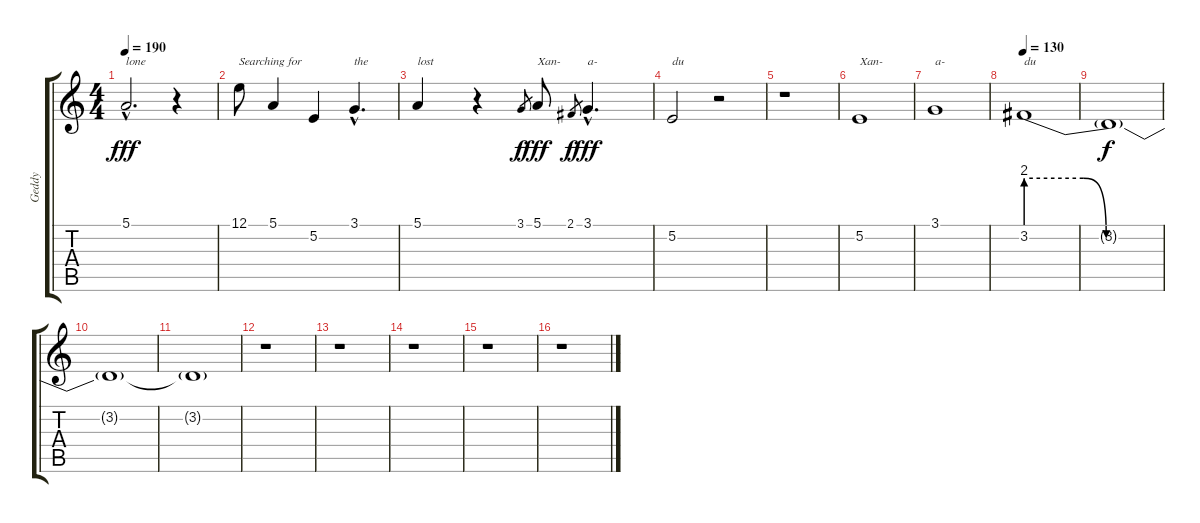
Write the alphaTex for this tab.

\track ("Geddy" "Geddy") {instrument lead6voice}
\staff {score tabs}
\tuning (E4 B3 G3 D3 A2 E2) {hide}
\ts (4 4)
\tempo 190
\clef g2
\ks c
5.1{hac}.2{d txt "lone" dy fff} r.4 |
12.1.8{txt "Searching for"} 5.1.4 5.2.4 3.1{hac}.4{d txt "the"} |
5.1.4{txt "lost"} r.4 3.1.8{gr dy f} 5.1.8{txt "Xan-" dy fff} 2.1.8{gr dy f} 3.1{hac}.4{d txt "a-" dy fff} |
5.2.2{txt "du"} r.2 |
r.1 |
5.2.1{txt "Xan-"} |
3.1.1{txt "a-"} |
\tempo 130
3.2{be (custom 0 8 25 8 35 0 60 0)}.1{txt "du"} |
3.2{t}.1{dy f volume 12} |
3.2{t}.1{volume 10} |
3.2{t}.1{volume 8} |
r.1 |
r.1 |
r.1 |
r.1 |
r.1
